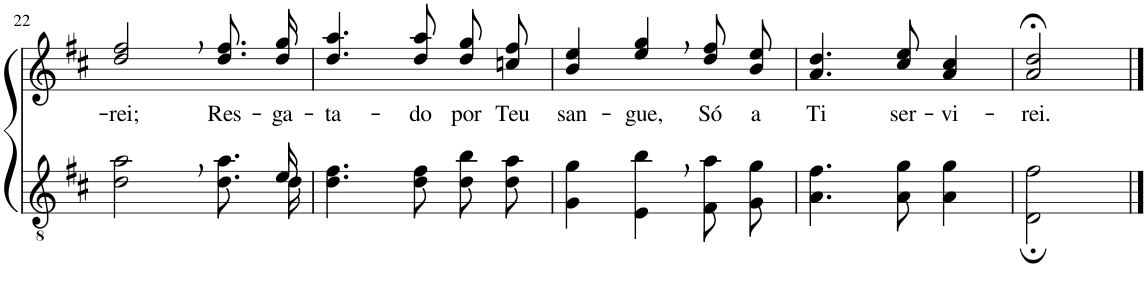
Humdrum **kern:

**kern	**kern	**text
*part2	*part1	*part1
*staff2	*staff1	*staff1
*I"Parte III e IV	*I"Parte I e II	*
!!LO:PB:g=z
*clefGv2	*clefG2	*
*Trd5c9	*Trd5c9	*
*k[f#c#]	*k[f#c#]	*
*M3/4	*M3/4	*
=22	=22	=22
*^	*	*
!	!	!	!LO:LY:b
2d\, 2a\,	8.ryy	2dd/, 2ff#/,	-rei;
!	!	!	!LO:LY:b
*v	*v	*	*
8.d\ 8.a\L	8.dd\ 8.ff#\L	Res-
*^	*	*
!	!	!	!LO:LY:b
16d\Jk	16e/	16dd\ 16gg\Jk	-ga-
=23	=23	=23	=23
!	!	!	!LO:LY:b
*v	*v	*	*
4.d\ 4.f#\	4.dd/ 4.aa/	-ta-
!	!	!LO:LY:b
8d\ 8f#\	8dd/ 8aa/	-do
!	!	!LO:LY:b
8d\ 8b\L	8dd\ 8gg\L	por
!	!	!LO:LY:b
8d\ 8a\J	8ccn\ 8ff#\J	Teu
=24	=24	=24
!	!	!LO:LY:b
4G\ 4g\	4b/ 4ee/	san-
!	!	!LO:LY:b
4E\, 4b\,	4ee/, 4gg/,	-gue,
!	!	!LO:LY:b
8F#\ 8a\L	8dd\ 8ff#\L	Só
!	!	!LO:LY:b
8G\ 8g\J	8b\ 8ee\J	a
=25	=25	=25
!	!	!LO:LY:b
4.A\ 4.f#\	4.a/ 4.dd/	Ti
!	!	!LO:LY:b
8A\ 8g\	8cc#/ 8ee/	ser-
!	!	!LO:LY:b
4A\ 4g\	4a/ 4cc#/	-vi-
=26	=26	=26
!	!	!LO:LY:b
2D\; 2f#\;	2a/;< 2dd/;<	-rei.
==	==	==
*-	*-	*-
